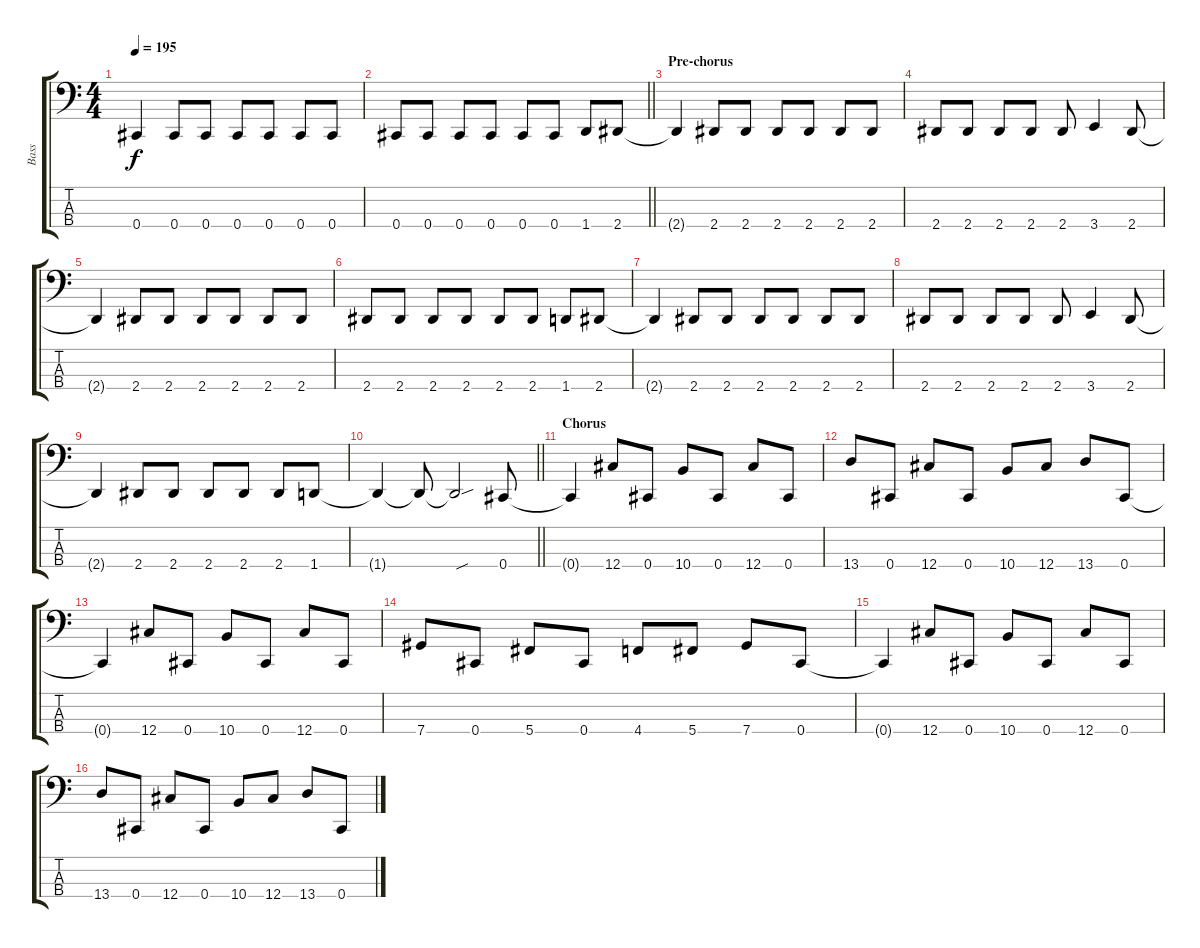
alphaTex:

\track ("Bass" "Bass") {instrument electricbasspick}
\staff {score tabs}
\tuning (Gb2 Db2 Ab1 Db1) {hide}
\ts (4 4)
\tempo 195
\clef f4
\ks c
0.4{t}.4{dy f} 0.4.8 0.4.8 0.4.8 0.4.8 0.4.8 0.4.8 |
\barLineRight lightlight
0.4.8 0.4.8 0.4.8 0.4.8 0.4.8 0.4.8 1.4.8 2.4.8 |
\section ("" "Pre-chorus")
2.4{t}.4 2.4.8 2.4.8 2.4.8 2.4.8 2.4.8 2.4.8 |
2.4.8 2.4.8 2.4.8 2.4.8 2.4.8 3.4.4 2.4.8 |
2.4{t}.4 2.4.8 2.4.8 2.4.8 2.4.8 2.4.8 2.4.8 |
2.4.8 2.4.8 2.4.8 2.4.8 2.4.8 2.4.8 1.4.8 2.4.8 |
2.4{t}.4 2.4.8 2.4.8 2.4.8 2.4.8 2.4.8 2.4.8 |
2.4.8 2.4.8 2.4.8 2.4.8 2.4.8 3.4.4 2.4.8 |
2.4{t}.4 2.4.8 2.4.8 2.4.8 2.4.8 2.4.8 1.4.8 |
\barLineRight lightlight
1.4{t}.4 1.4{t}.8 1.4{sou t}.2 0.4.8 |
\section ("" "Chorus")
0.4{t}.4 12.4.8 0.4.8 10.4.8 0.4.8 12.4.8 0.4.8 |
13.4.8 0.4.8 12.4.8 0.4.8 10.4.8 12.4.8 13.4.8 0.4.8 |
0.4{t}.4 12.4.8 0.4.8 10.4.8 0.4.8 12.4.8 0.4.8 |
7.4.8 0.4.8 5.4.8 0.4.8 4.4.8 5.4.8 7.4.8 0.4.8 |
0.4{t}.4 12.4.8 0.4.8 10.4.8 0.4.8 12.4.8 0.4.8 |
13.4.8 0.4.8 12.4.8 0.4.8 10.4.8 12.4.8 13.4.8 0.4.8
